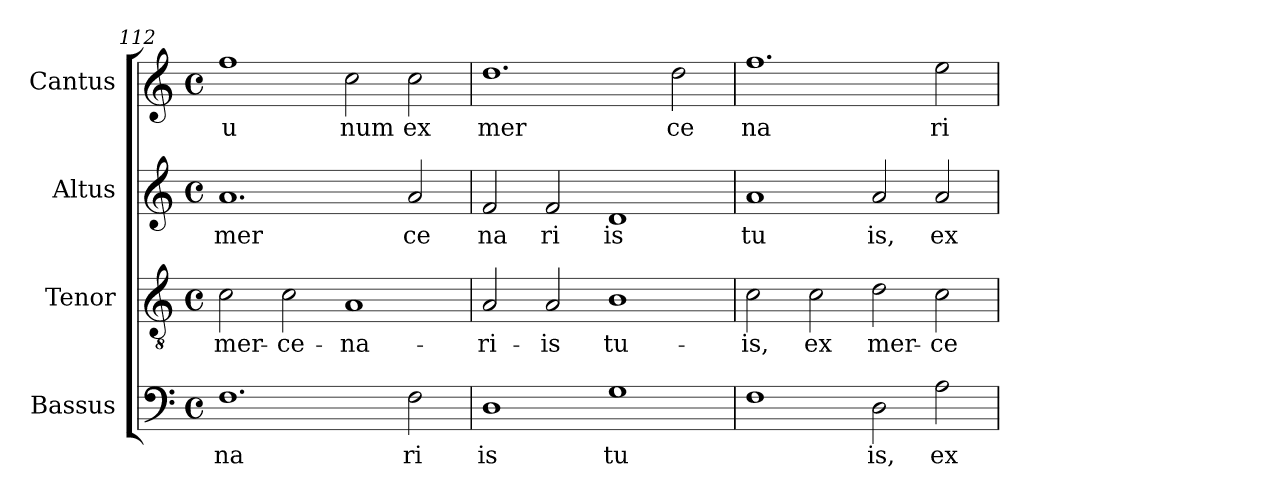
**kern	**text	**kern	**text	**kern	**text	**kern	**text
*part4	*part4	*part3	*part3	*part2	*part2	*part1	*part1
*staff4	*staff4	*staff3	*staff3	*staff2	*staff2	*staff1	*staff1
*I"Bassus	*	*I"Tenor	*	*I"Altus	*	*I"Cantus	*
*clefF4	*	*clefGv2	*	*clefG2	*	*clefG2	*
*	*	*	*	*k[]	*	*	*
*	*	*	*	*C:	*	*	*
*M4/4	*	*M4/4	*	*M4/4	*	*M4/4	*
*met(c)	*	*met(c)	*	*met(c)	*	*met(c)	*
=112	=112	=112	=112	=112	=112	=112	=112
!	!LO:LY:b:cj	!	!LO:LY:b:cj	!	!LO:LY:b:cj	!	!LO:LY:b:cj
1.F	na	2c\	mer-	1.a	mer	1ff	u
!	!	!	!LO:LY:b:cj	!	!	!	!
.	.	2c\	-ce-	.	.	.	.
!	!	!	!LO:LY:b:cj	!	!	!	!LO:LY:b:cj
.	.	1A	-na-	.	.	2cc\	num
!	!LO:LY:b:cj	!	!	!	!LO:LY:b:cj	!	!LO:LY:b:cj
2F\	ri	.	.	2a/	ce	2cc\	ex
=113	=113	=113	=113	=113	=113	=113	=113
!	!LO:LY:b:cj	!	!LO:LY:b:cj	!	!LO:LY:b:cj	!	!LO:LY:b:cj
1D	is	2A/	-ri-	2f/	na	1.dd	mer
!	!	!	!LO:LY:b:cj	!	!LO:LY:b:cj	!	!
.	.	2A/	-is	2f/	ri	.	.
!	!LO:LY:b:cj	!	!LO:LY:b:cj	!	!LO:LY:b:cj	!	!
1G	tu	1B	tu-	1d	is	.	.
!	!	!	!	!	!	!	!LO:LY:b:cj
.	.	.	.	.	.	2dd\	ce
=114	=114	=114	=114	=114	=114	=114	=114
!	!	!	!LO:LY:b:cj	!	!LO:LY:b:cj	!	!LO:LY:b:cj
1F	.	2c\	-is,	1a	tu	1.ff	na
!	!	!	!LO:LY:b:cj	!	!	!	!
.	.	2c\	ex	.	.	.	.
!	!LO:LY:b:cj	!	!LO:LY:b:cj	!	!LO:LY:b:cj	!	!
2D\	is,	2d\	mer-	2a/	is,	.	.
!	!LO:LY:b:cj	!	!LO:LY:b:cj	!	!LO:LY:b:cj	!	!LO:LY:b:cj
2A\	ex	2c\	-ce-	2a/	ex	2ee\	ri
=	=	=	=	=	=	=	=
*-	*-	*-	*-	*-	*-	*-	*-
